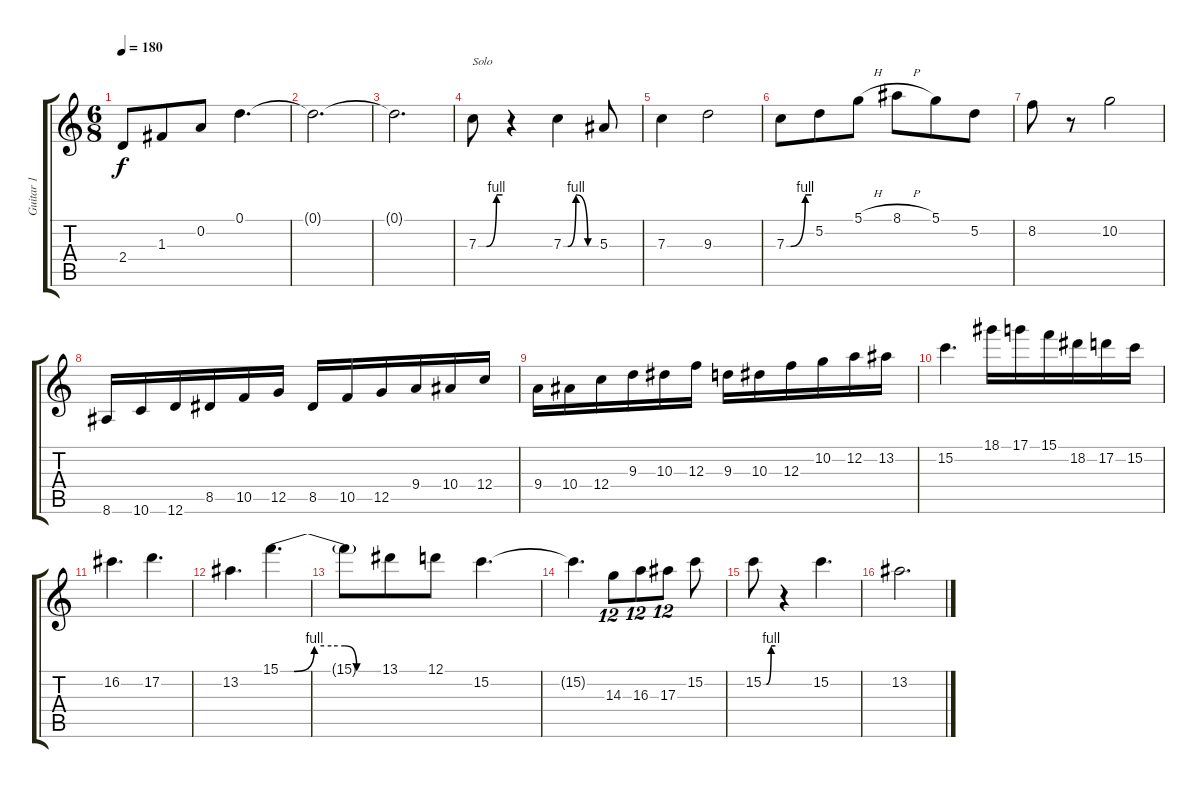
\track ("Guitar 1" "Guitar 1") {instrument acousticguitarnylon}
\staff {score tabs}
\tuning (D4 A3 F3 C3 G2 D2) {hide}
\ts (6 8)
\tempo 180
\clef g2
\ks c
2.4.8{dy f} 1.3.8 0.2.8 0.1.4{d} |
0.1{t}.2{d} |
0.1{t}.2{d} |
7.3{be (custom 0 0 20 0 45 4 60 4)}.8{txt "Solo"} r.4 7.3{be (custom 0 0 8 0 23 4 45 0 60 0)}.4 5.3.8 |
7.3.4 9.3.2 |
7.3{be (custom 0 0 10 0 45 4 60 4)}.8 5.2.8 5.1{h}.8 8.1{h}.8 5.1.8 5.2.8 |
8.2.8 r.8 10.2.2 |
8.6.16 10.6.16 12.6.16 8.5.16 10.5.16 12.5.16 8.5.16 10.5.16 12.5.16 9.4.16 10.4.16 12.4.16 |
9.4.16 10.4.16 12.4.16 9.3.16 10.3.16 12.3.16 9.3.16 10.3.16 12.3.16 10.2.16 12.2.16 13.2.16 |
15.2.4{d} 18.1.16 17.1.16 15.1.16 18.2.16 17.2.16 15.2.16 |
16.2.4{d} 17.2.4{d} |
13.2.4{d} 15.1{be (custom 0 0 8 0 20 4 30 4 38 4 45 0 60 0)}.4{d} |
15.1{t}.8 13.1.8 12.1.8 15.2.4{d} |
15.2{t}.4{d} 14.3.8{tu (12 8)} 16.3.8{tu (12 8)} 17.3.8{tu (12 8)} 15.2.8 |
15.2{be (custom 0 0 15 0 39 4 60 4)}.8 r.4 15.2.4{d} |
13.2.2{d}
